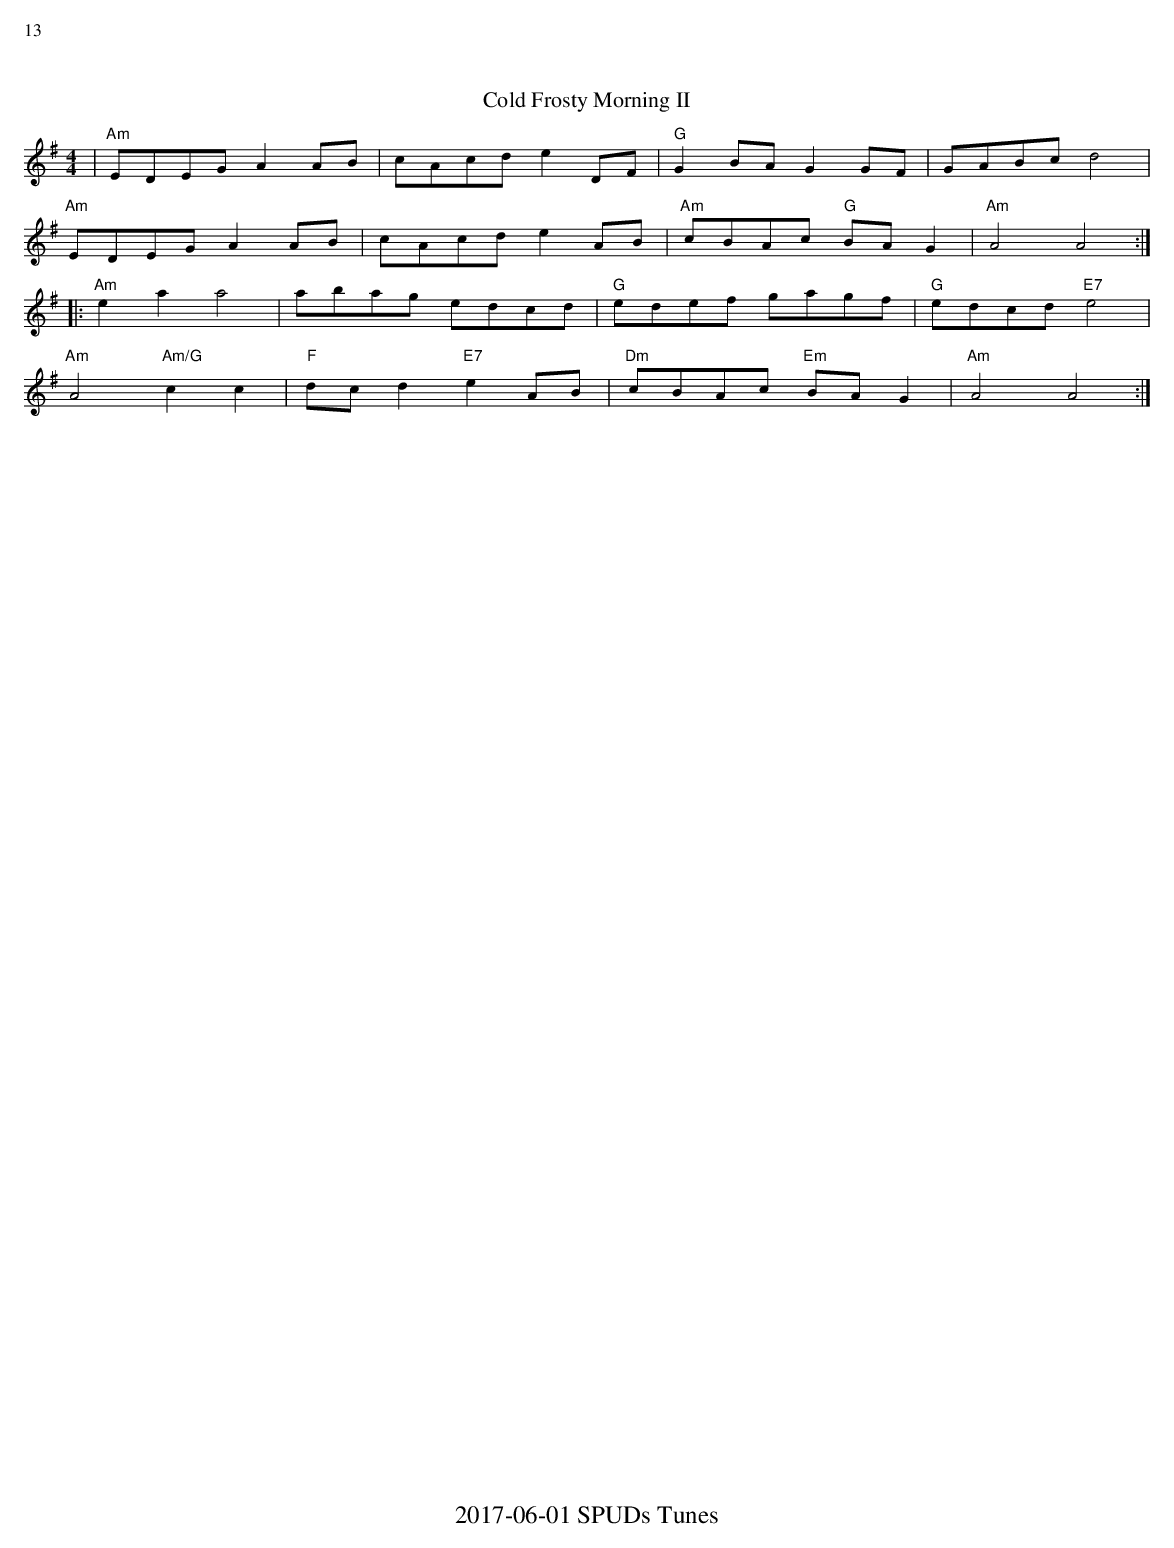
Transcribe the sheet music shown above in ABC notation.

X:1
%%text 13
T: Cold Frosty Morning II
M: 4/4
L: 1/8
K: Ador
|"Am"EDEG A2 AB|cAcd e2 DF|"G"G2BAG2GF|GABcd4|
"Am"EDEGA2AB|cAcde2AB|"Am"cBAc "G"BAG2|"Am"A4A4 :|
|:"Am"e2a2a4|abag edcd|"G"edef gagf|"G"edcd"E7"e4 |
"Am"A4"Am/G"c2c2|"F"dcd2"E7"e2AB|"Dm"cBAc "Em"BAG2|"Am"A4A4:|
